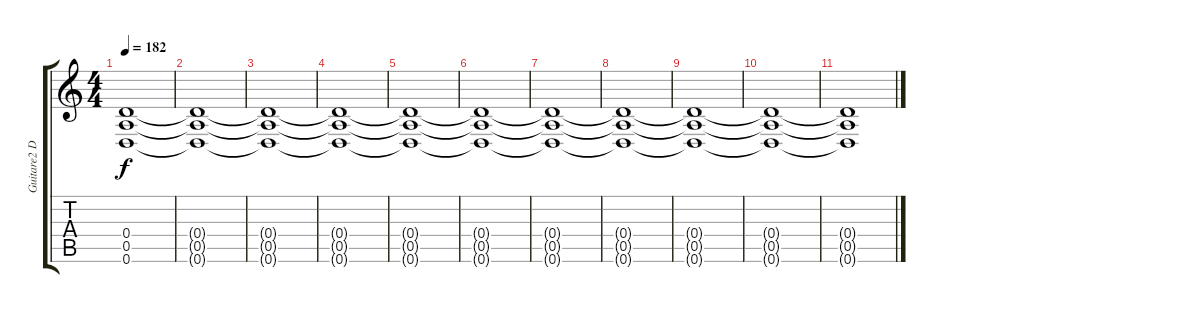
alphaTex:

\track ("Guitare2 Dr-D" "Guitare2 D") {instrument distortionguitar}
\staff {score tabs}
\tuning (E4 B3 G3 D3 A2 D2) {hide}
\ts (4 4)
\tempo 182
\clef g2
\ks c
(0.4{t} 0.5{t} 0.6{t}).1{dy f} |
(0.4{t} 0.5{t} 0.6{t}).1 |
(0.4{t} 0.5{t} 0.6{t}).1 |
(0.4{t} 0.5{t} 0.6{t}).1 |
(0.4{t} 0.5{t} 0.6{t}).1 |
(0.4{t} 0.5{t} 0.6{t}).1 |
(0.4{t} 0.5{t} 0.6{t}).1 |
(0.4{t} 0.5{t} 0.6{t}).1{volume 8} |
(0.4{t} 0.5{t} 0.6{t}).1 |
(0.4{t} 0.5{t} 0.6{t}).1 |
(0.4{t} 0.5{t} 0.6{t}).1
